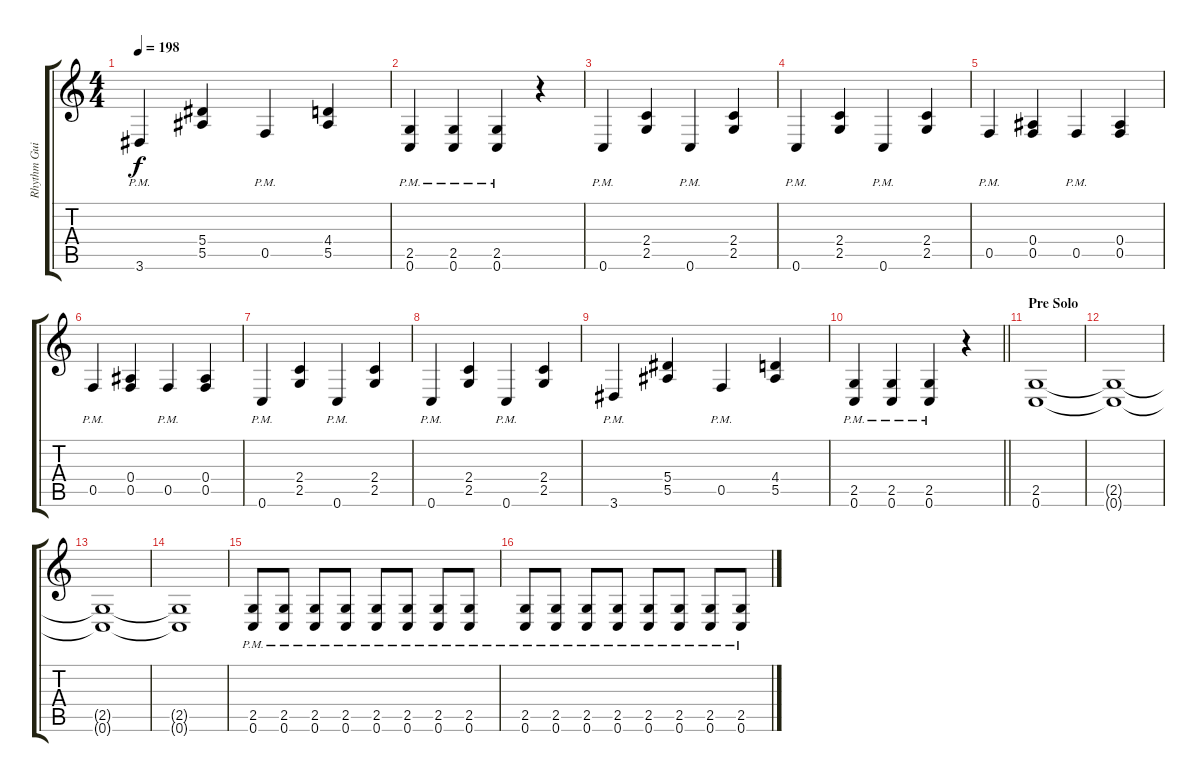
\track ("Rhythm Guitar" "Rhythm Gui") {instrument distortionguitar}
\staff {score tabs}
\tuning (C4 G3 Eb3 Bb2 F2 C2) {hide}
\ts (4 4)
\tempo 198
\clef g2
\ks c
3.6{pm}.4{dy f} (5.4 5.5).4 0.5{pm}.4 (4.4 5.5).4 |
(2.5{pm} 0.6{pm}).4 (2.5{pm} 0.6{pm}).4 (2.5{pm} 0.6{pm}).4 r.4 |
0.6{pm}.4 (2.4 2.5).4 0.6{pm}.4 (2.4 2.5).4 |
0.6{pm}.4 (2.4 2.5).4 0.6{pm}.4 (2.4 2.5).4 |
0.5{pm}.4 (0.4 0.5).4 0.5{pm}.4 (0.4 0.5).4 |
0.5{pm}.4 (0.4 0.5).4 0.5{pm}.4 (0.4 0.5).4 |
0.6{pm}.4 (2.4 2.5).4 0.6{pm}.4 (2.4 2.5).4 |
0.6{pm}.4 (2.4 2.5).4 0.6{pm}.4 (2.4 2.5).4 |
3.6{pm}.4 (5.4 5.5).4 0.5{pm}.4 (4.4 5.5).4 |
\barLineRight lightlight
(2.5{pm} 0.6{pm}).4 (2.5{pm} 0.6{pm}).4 (2.5{pm} 0.6{pm}).4 r.4 |
\section ("" "Pre Solo")
(2.5 0.6).1 |
(2.5{t} 0.6{t}).1 |
(2.5{t} 0.6{t}).1 |
(2.5{t} 0.6{t}).1 |
(2.5{pm} 0.6{pm}).8 (2.5{pm} 0.6{pm}).8 (2.5{pm} 0.6{pm}).8 (2.5{pm} 0.6{pm}).8 (2.5{pm} 0.6{pm}).8 (2.5{pm} 0.6{pm}).8 (2.5{pm} 0.6{pm}).8 (2.5{pm} 0.6{pm}).8 |
(2.5{pm} 0.6{pm}).8 (2.5{pm} 0.6{pm}).8 (2.5{pm} 0.6{pm}).8 (2.5{pm} 0.6{pm}).8 (2.5{pm} 0.6{pm}).8 (2.5{pm} 0.6{pm}).8 (2.5{pm} 0.6{pm}).8 (2.5{pm} 0.6{pm}).8
